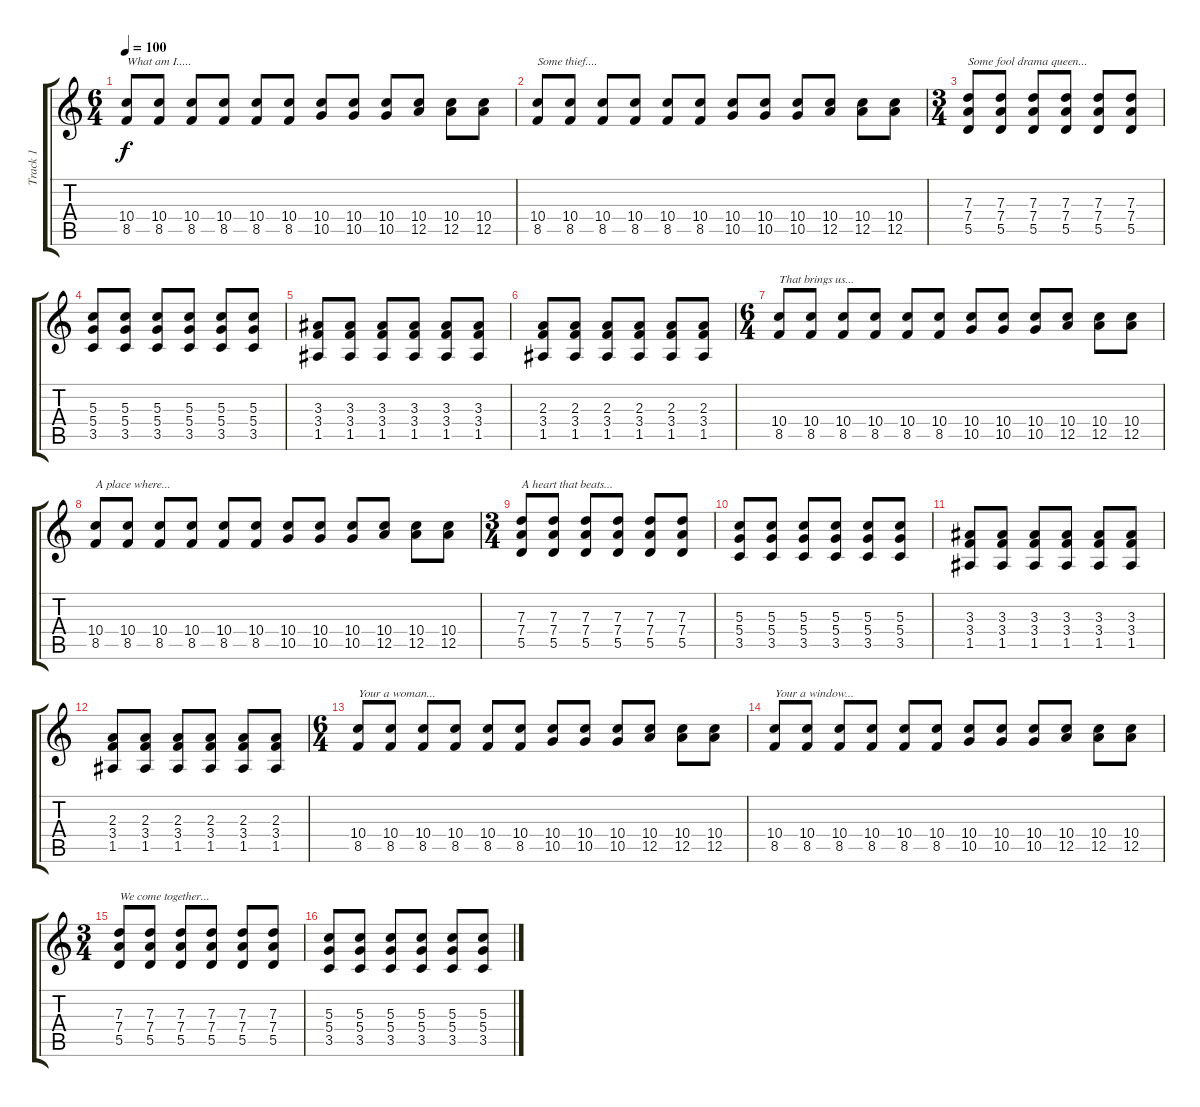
\track ("Track 1" "Track 1") {instrument acousticguitarnylon}
\staff {score tabs}
\tuning (E4 B3 G3 D3 A2 E2) {hide}
\ts (6 4)
\tempo 100
\clef g2
\ks c
(10.4 8.5).8{txt "What am I....." dy f} (10.4 8.5).8 (10.4 8.5).8 (10.4 8.5).8 (10.4 8.5).8 (10.4 8.5).8 (10.4 10.5).8 (10.4 10.5).8 (10.4 10.5).8 (10.4 12.5).8 (10.4 12.5).8 (10.4 12.5).8 |
(10.4 8.5).8{txt "Some thief...."} (10.4 8.5).8 (10.4 8.5).8 (10.4 8.5).8 (10.4 8.5).8 (10.4 8.5).8 (10.4 10.5).8 (10.4 10.5).8 (10.4 10.5).8 (10.4 12.5).8 (10.4 12.5).8 (10.4 12.5).8 |
\ts (3 4)
(7.3 7.4 5.5).8{txt "Some fool drama queen..."} (7.3 7.4 5.5).8 (7.3 7.4 5.5).8 (7.3 7.4 5.5).8 (7.3 7.4 5.5).8 (7.3 7.4 5.5).8 |
(5.3 5.4 3.5).8 (5.3 5.4 3.5).8 (5.3 5.4 3.5).8 (5.3 5.4 3.5).8 (5.3 5.4 3.5).8 (5.3 5.4 3.5).8 |
(3.3 3.4 1.5).8 (3.3 3.4 1.5).8 (3.3 3.4 1.5).8 (3.3 3.4 1.5).8 (3.3 3.4 1.5).8 (3.3 3.4 1.5).8 |
(2.3 3.4 1.5).8 (2.3 3.4 1.5).8 (2.3 3.4 1.5).8 (2.3 3.4 1.5).8 (2.3 3.4 1.5).8 (2.3 3.4 1.5).8 |
\ts (6 4)
(10.4 8.5).8{txt "That brings us..."} (10.4 8.5).8 (10.4 8.5).8 (10.4 8.5).8 (10.4 8.5).8 (10.4 8.5).8 (10.4 10.5).8 (10.4 10.5).8 (10.4 10.5).8 (10.4 12.5).8 (10.4 12.5).8 (10.4 12.5).8 |
(10.4 8.5).8{txt "A place where..."} (10.4 8.5).8 (10.4 8.5).8 (10.4 8.5).8 (10.4 8.5).8 (10.4 8.5).8 (10.4 10.5).8 (10.4 10.5).8 (10.4 10.5).8 (10.4 12.5).8 (10.4 12.5).8 (10.4 12.5).8 |
\ts (3 4)
(7.3 7.4 5.5).8{txt "A heart that beats..."} (7.3 7.4 5.5).8 (7.3 7.4 5.5).8 (7.3 7.4 5.5).8 (7.3 7.4 5.5).8 (7.3 7.4 5.5).8 |
(5.3 5.4 3.5).8 (5.3 5.4 3.5).8 (5.3 5.4 3.5).8 (5.3 5.4 3.5).8 (5.3 5.4 3.5).8 (5.3 5.4 3.5).8 |
(3.3 3.4 1.5).8 (3.3 3.4 1.5).8 (3.3 3.4 1.5).8 (3.3 3.4 1.5).8 (3.3 3.4 1.5).8 (3.3 3.4 1.5).8 |
(2.3 3.4 1.5).8 (2.3 3.4 1.5).8 (2.3 3.4 1.5).8 (2.3 3.4 1.5).8 (2.3 3.4 1.5).8 (2.3 3.4 1.5).8 |
\ts (6 4)
(10.4 8.5).8{txt "Your a woman..."} (10.4 8.5).8 (10.4 8.5).8 (10.4 8.5).8 (10.4 8.5).8 (10.4 8.5).8 (10.4 10.5).8 (10.4 10.5).8 (10.4 10.5).8 (10.4 12.5).8 (10.4 12.5).8 (10.4 12.5).8 |
(10.4 8.5).8{txt "Your a window..."} (10.4 8.5).8 (10.4 8.5).8 (10.4 8.5).8 (10.4 8.5).8 (10.4 8.5).8 (10.4 10.5).8 (10.4 10.5).8 (10.4 10.5).8 (10.4 12.5).8 (10.4 12.5).8 (10.4 12.5).8 |
\ts (3 4)
(7.3 7.4 5.5).8{txt "We come together..."} (7.3 7.4 5.5).8 (7.3 7.4 5.5).8 (7.3 7.4 5.5).8 (7.3 7.4 5.5).8 (7.3 7.4 5.5).8 |
(5.3 5.4 3.5).8 (5.3 5.4 3.5).8 (5.3 5.4 3.5).8 (5.3 5.4 3.5).8 (5.3 5.4 3.5).8 (5.3 5.4 3.5).8
